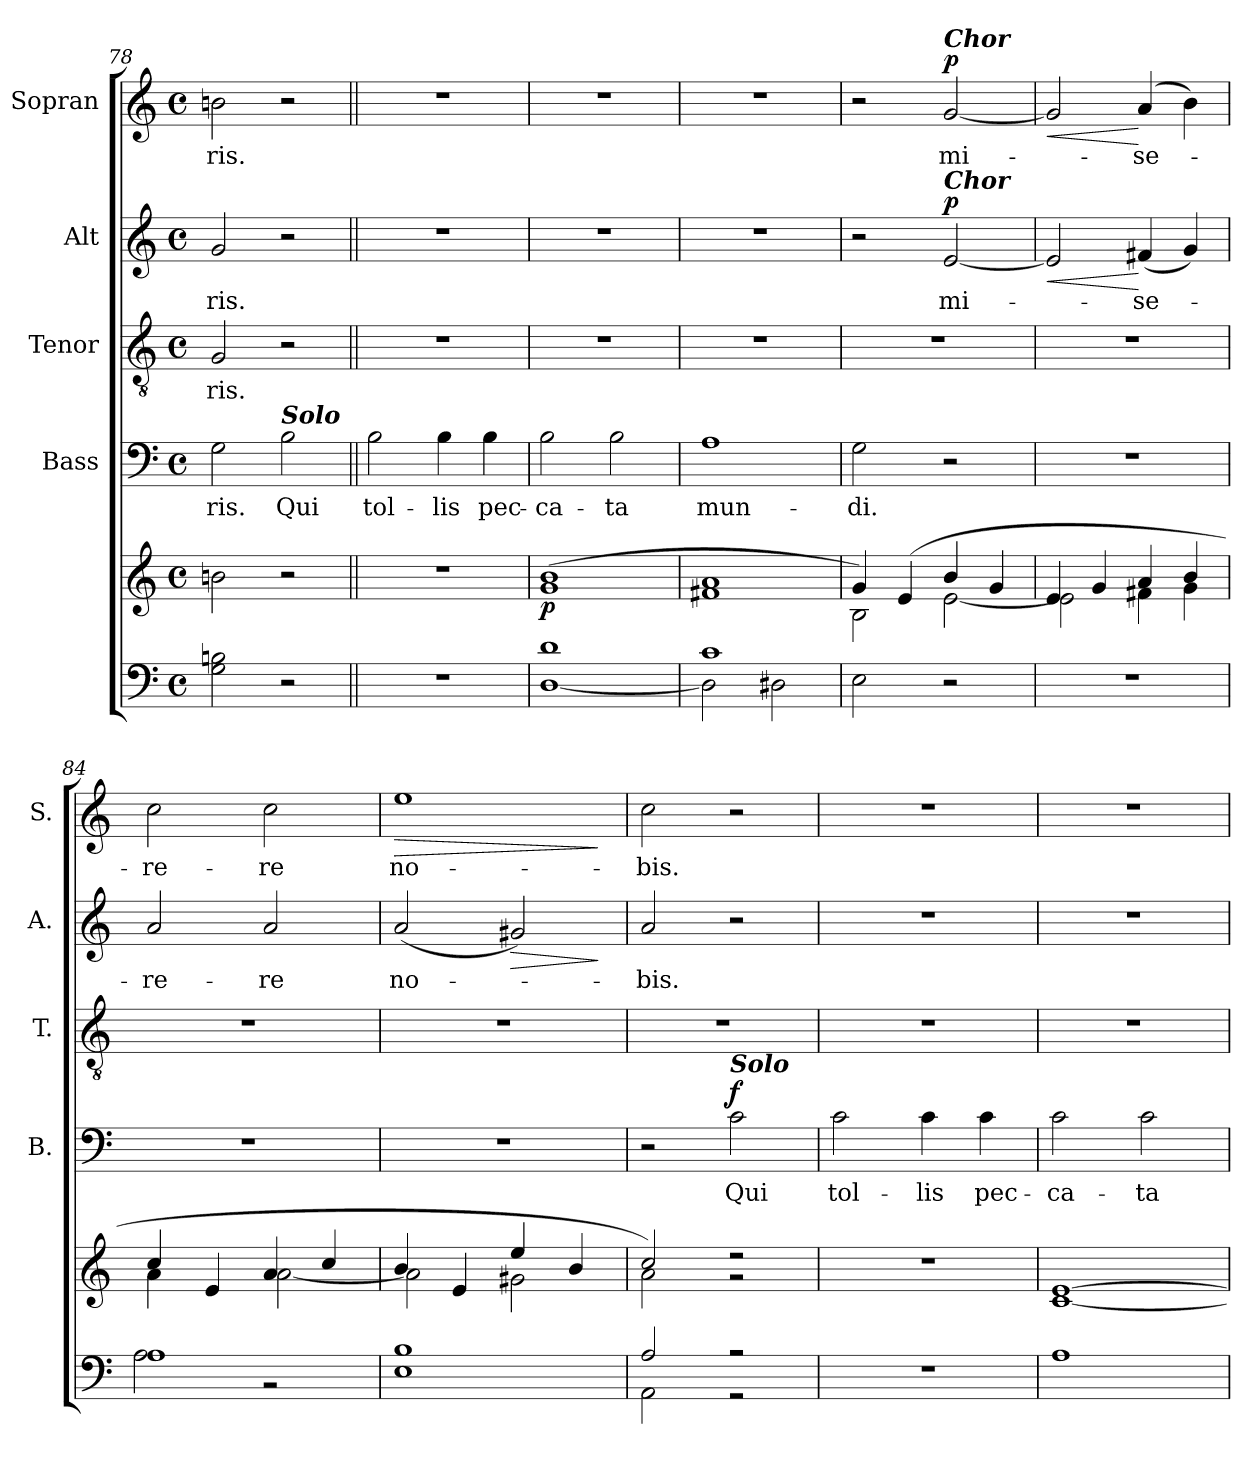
**kern	**kern	**dynam	**kern	**text	**dynam	**kern	**text	**kern	**text	**dynam	**kern	**text	**dynam
*part5	*part5	*part5	*part4	*part4	*part4	*part3	*part3	*part2	*part2	*part2	*part1	*part1	*part1
*staff6	*staff5	*staff5/6	*staff4	*staff4	*staff4	*staff3	*staff3	*staff2	*staff2	*staff2	*staff1	*staff1	*staff1
*	*	*	*I"Bass	*	*	*I"Tenor	*	*I"Alt	*	*	*I"Sopran	*	*
*	*	*	*I'B.	*	*	*I'T.	*	*I'A.	*	*	*I'S.	*	*
*clefF4	*clefG2	*	*clefF4	*	*	*clefGv2	*	*clefG2	*	*	*clefG2	*	*
*k[]	*k[]	*	*k[]	*	*	*k[]	*	*k[]	*	*	*k[]	*	*
*C:	*C:	*	*C:	*	*	*C:	*	*C:	*	*	*C:	*	*
*M4/4	*M4/4	*	*M4/4	*	*	*M4/4	*	*M4/4	*	*	*M4/4	*	*
*met(c)	*met(c)	*	*met(c)	*	*	*met(c)	*	*met(c)	*	*	*met(c)	*	*
=78	=78	=78	=78	=78	=78	=78	=78	=78	=78	=78	=78	=78	=78
!	!	!	!	!LO:LY:b	!	!	!LO:LY:b	!	!LO:LY:b	!	!	!LO:LY:b	!
2G\ 2Bn\	2bn\	.	2G\	-ris.	.	2G/	-ris.	2g/	-ris.	.	2bn\	-ris.	.
!	!	!	!LO:TX:a:Bi:t=Solo	!	!	!	!	!	!	!	!	!	!
!	!	!	!	!LO:LY:b	!	!	!	!	!	!	!	!	!
2r	2r	.	2B\	Qui	.	2r	.	2r	.	.	2r	.	.
!!LO:PB:g=z
=79||	=79||	=79||	=79||	=79||	=79||	=79||	=79||	=79||	=79||	=79||	=79||	=79||	=79||
!	!	!	!	!LO:LY:b	!	!	!	!	!	!	!	!	!
1r	1r	.	2B\	tol-	.	1r	.	1r	.	.	1r	.	.
!	!	!	!	!LO:LY:b	!	!	!	!	!	!	!	!	!
.	.	.	4B\	-lis	.	.	.	.	.	.	.	.	.
!	!	!	!	!LO:LY:b	!	!	!	!	!	!	!	!	!
.	.	.	4B\	pec-	.	.	.	.	.	.	.	.	.
=80	=80	=80	=80	=80	=80	=80	=80	=80	=80	=80	=80	=80	=80
*^	*^	*	*	*	*	*	*	*	*	*	*	*	*
!	!	!	!	!LO:DY:b	!	!LO:LY:b	!	!	!	!	!	!	!	!	!
1d	[<1D	(>1b	1g	p	2B\	-ca-	.	1r	.	1r	.	.	1r	.	.
!	!	!	!	!	!	!LO:LY:b	!	!	!	!	!	!	!	!	!
.	.	.	.	.	2B\	-ta	.	.	.	.	.	.	.	.	.
=81	=81	=81	=81	=81	=81	=81	=81	=81	=81	=81	=81	=81	=81	=81	=81
!	!	!	!	!	!	!LO:LY:b	!	!	!	!	!	!	!	!	!
1c	2D\]	1a	1f#X	.	1A	mun-	.	1r	.	1r	.	.	1r	.	.
.	2D#X\	.	.	.	.	.	.	.	.	.	.	.	.	.	.
=82	=82	=82	=82	=82	=82	=82	=82	=82	=82	=82	=82	=82	=82	=82	=82
!	!	!	!	!	!	!LO:LY:b	!	!	!	!	!	!	!	!	!
*v	*v	*	*	*	*	*	*	*	*	*	*	*	*	*	*
2E\	4g/)	2B\	.	2G\	-di.	.	1r	.	2r	.	.	2r	.	.
.	(4e/	.	.	.	.	.	.	.	.	.	.	.	.	.
!	!	!	!	!	!	!	!	!	!	!	!	!LO:TX:a:Bi:t=Chor	!	!
!	!	!	!	!	!	!	!	!	!LO:TX:a:Bi:t=Chor	!	!	!	!	!
!	!	!	!	!	!	!	!	!	!	!LO:LY:b	!LO:DY:a	!	!LO:LY:b	!LO:DY:a
2r	4b/	[<2e\	.	2r	.	.	.	.	[2e/	mi-	p	[2g/	mi-	p
.	4g/	.	.	.	.	.	.	.	.	.	.	.	.	.
=83	=83	=83	=83	=83	=83	=83	=83	=83	=83	=83	=83	=83	=83	=83
!	!	!	!	!	!	!	!	!	!	!	!LO:HP:b	!	!	!LO:HP:b
1r	4e/	2e\]	.	1r	.	.	1r	.	2e/]	.	<	2g/]	.	<
.	4g/	.	.	.	.	.	.	.	.	.	.	.	.	.
!	!	!	!	!	!	!	!	!	!	!LO:LY:b	!	!	!LO:LY:b	!
.	4a/	4f#X\	.	.	.	.	.	.	(<4f#X/	-se-	[	(4a/	-se-	[
.	4b/	4g\	.	.	.	.	.	.	4g/)	.	.	4b\)	.	.
=84	=84	=84	=84	=84	=84	=84	=84	=84	=84	=84	=84	=84	=84	=84
*^	*	*	*	*	*	*	*	*	*	*	*	*	*	*
!	!	!	!	!	!	!	!	!	!	!	!LO:LY:b	!	!	!LO:LY:b	!
1A	2A\	4cc/	4a\	.	1r	.	.	1r	.	2a/	-re-	.	2cc\	-re-	.
.	.	4e/	4ryy	.	.	.	.	.	.	.	.	.	.	.	.
!	!	!	!	!	!	!	!	!	!	!	!LO:LY:b	!	!	!LO:LY:b	!
.	2r	4a/	[<2a\	.	.	.	.	.	.	2a/	-re	.	2cc\	-re	.
.	.	4cc/	.	.	.	.	.	.	.	.	.	.	.	.	.
!!LO:PB:g=z
=85	=85	=85	=85	=85	=85	=85	=85	=85	=85	=85	=85	=85	=85	=85	=85
!	!	!	!	!	!	!	!	!	!	!	!LO:LY:b	!	!	!LO:LY:b	!LO:HP:b
1B	1E	4b/	2a\]	.	1r	.	.	1r	.	(<2a/	no-	.	1ee	no-	>
.	.	4e/	.	.	.	.	.	.	.	.	.	.	.	.	.
!	!	!	!	!	!	!	!	!	!	!	!	!LO:HP:b	!	!	!
.	.	4ee/	2g#X\	.	.	.	.	.	.	2g#X/)	.	>	.	.	.
.	.	4b/	.	.	.	.	.	.	.	.	.	.	.	.	.
*v	*v	*	*	*	*	*	*	*	*	*	*	*	*	*	*
*	*v	*v	*	*	*	*	*	*	*	*	*	*	*	*
.	.	.	.	.	.	.	.	.	.	]	.	.	]
=86	=86	=86	=86	=86	=86	=86	=86	=86	=86	=86	=86	=86	=86
*^	*^	*	*	*	*	*	*	*	*	*	*	*	*
!	!	!	!	!	!	!	!	!	!	!	!LO:LY:b	!	!	!LO:LY:b	!
2A/	2AA\	2cc/)	2a\	.	2r	.	.	1r	.	2a/	-bis.	.	2cc\	-bis.	.
!	!	!	!	!	!LO:TX:a:Bi:t=Solo	!	!	!	!	!	!	!	!	!	!
!	!	!	!	!	!	!LO:LY:b	!LO:DY:a	!	!	!	!	!	!	!	!
2r	2r	2r	2r	.	2c\	Qui	f	.	.	2r	.	.	2r	.	.
=87	=87	=87	=87	=87	=87	=87	=87	=87	=87	=87	=87	=87	=87	=87	=87
!	!	!	!	!	!	!LO:LY:b	!	!	!	!	!	!	!	!	!
*v	*v	*	*	*	*	*	*	*	*	*	*	*	*	*	*
*	*v	*v	*	*	*	*	*	*	*	*	*	*	*	*
1r	1r	.	2c\	tol-	.	1r	.	1r	.	.	1r	.	.
!	!	!	!	!LO:LY:b	!	!	!	!	!	!	!	!	!
.	.	.	4c\	-lis	.	.	.	.	.	.	.	.	.
!	!	!	!	!LO:LY:b	!	!	!	!	!	!	!	!	!
.	.	.	4c\	pec-	.	.	.	.	.	.	.	.	.
=88	=88	=88	=88	=88	=88	=88	=88	=88	=88	=88	=88	=88	=88
*	*^	*	*	*	*	*	*	*	*	*	*	*	*
!	!	!	!	!	!LO:LY:b	!	!	!	!	!	!	!	!	!
1A	[>1e	[<1c	.	2c\	-ca-	.	1r	.	1r	.	.	1r	.	.
!	!	!	!	!	!LO:LY:b	!	!	!	!	!	!	!	!	!
.	.	.	.	2c\	-ta	.	.	.	.	.	.	.	.	.
*	*v	*v	*	*	*	*	*	*	*	*	*	*	*	*
=	=	=	=	=	=	=	=	=	=	=	=	=	=
*-	*-	*-	*-	*-	*-	*-	*-	*-	*-	*-	*-	*-	*-
